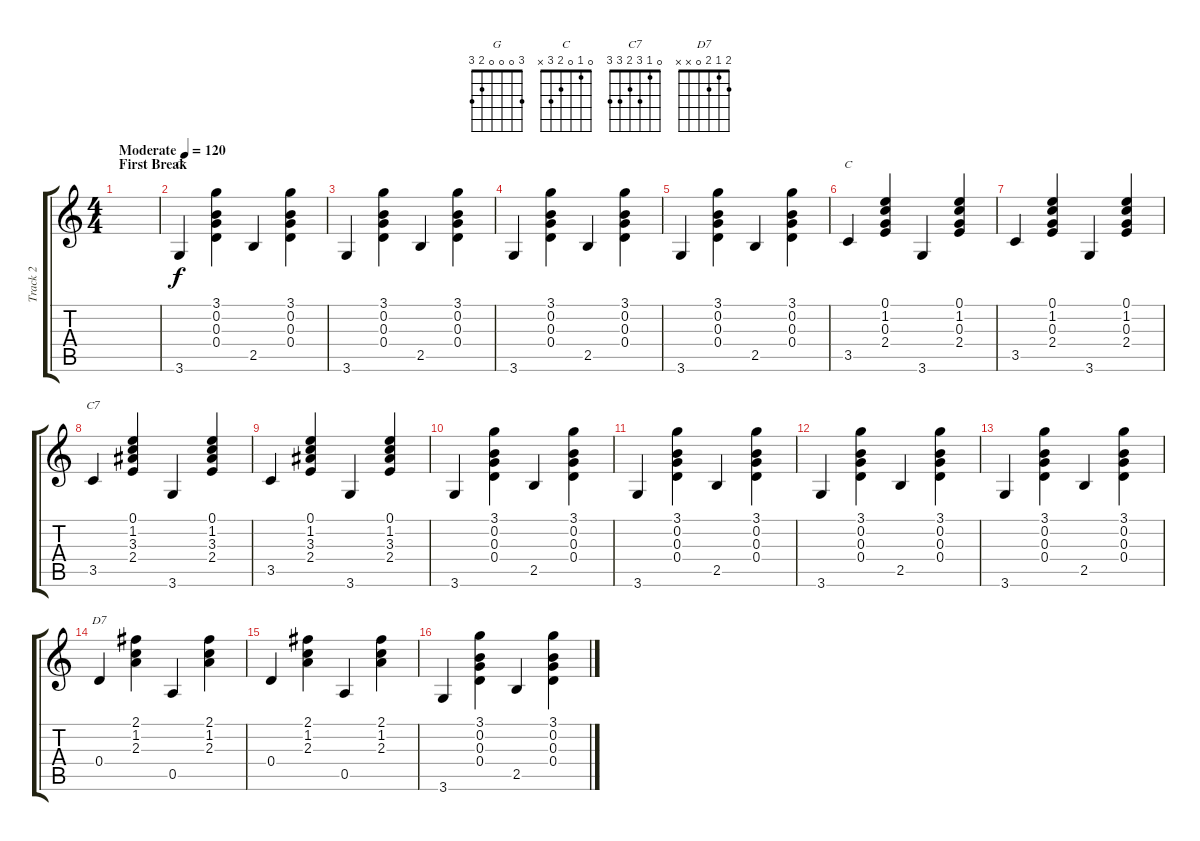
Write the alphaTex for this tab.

\track ("Track 2" "Track 2") {instrument acousticguitarsteel}
\staff {score tabs}
\tuning (E4 B3 G3 D3 A2 E2) {hide}
\chord ("G" 3 0 0 0 2 3)
\chord ("C" 0 1 0 2 3 x)
\chord ("C7" 0 1 3 2 3 3)
\chord ("D7" 2 1 2 0 x x)
\ts (4 4)
\section ("" "First Break")
\tempo (120 "Moderate")
\clef g2
\ks c
|
3.6.4{ch "G"} (3.1 0.2 0.3 0.4).4 2.5.4 (3.1 0.2 0.3 0.4).4 |
3.6.4 (3.1 0.2 0.3 0.4).4 2.5.4 (3.1 0.2 0.3 0.4).4 |
3.6.4 (3.1 0.2 0.3 0.4).4 2.5.4 (3.1 0.2 0.3 0.4).4 |
3.6.4 (3.1 0.2 0.3 0.4).4 2.5.4 (3.1 0.2 0.3 0.4).4 |
3.5.4{ch "C"} (0.1 1.2 0.3 2.4).4 3.6.4 (0.1 1.2 0.3 2.4).4 |
3.5.4 (0.1 1.2 0.3 2.4).4 3.6.4 (0.1 1.2 0.3 2.4).4 |
3.5.4{ch "C7"} (0.1 1.2 3.3 2.4).4 3.6.4 (0.1 1.2 3.3 2.4).4 |
3.5.4 (0.1 1.2 3.3 2.4).4 3.6.4 (0.1 1.2 3.3 2.4).4 |
3.6.4 (3.1 0.2 0.3 0.4).4 2.5.4 (3.1 0.2 0.3 0.4).4 |
3.6.4 (3.1 0.2 0.3 0.4).4 2.5.4 (3.1 0.2 0.3 0.4).4 |
3.6.4 (3.1 0.2 0.3 0.4).4 2.5.4 (3.1 0.2 0.3 0.4).4 |
3.6.4 (3.1 0.2 0.3 0.4).4 2.5.4 (3.1 0.2 0.3 0.4).4 |
0.4.4{ch "D7"} (2.1 1.2 2.3).4 0.5.4 (2.1 1.2 2.3).4 |
0.4.4 (2.1 1.2 2.3).4 0.5.4 (2.1 1.2 2.3).4 |
3.6.4 (3.1 0.2 0.3 0.4).4 2.5.4 (3.1 0.2 0.3 0.4).4
